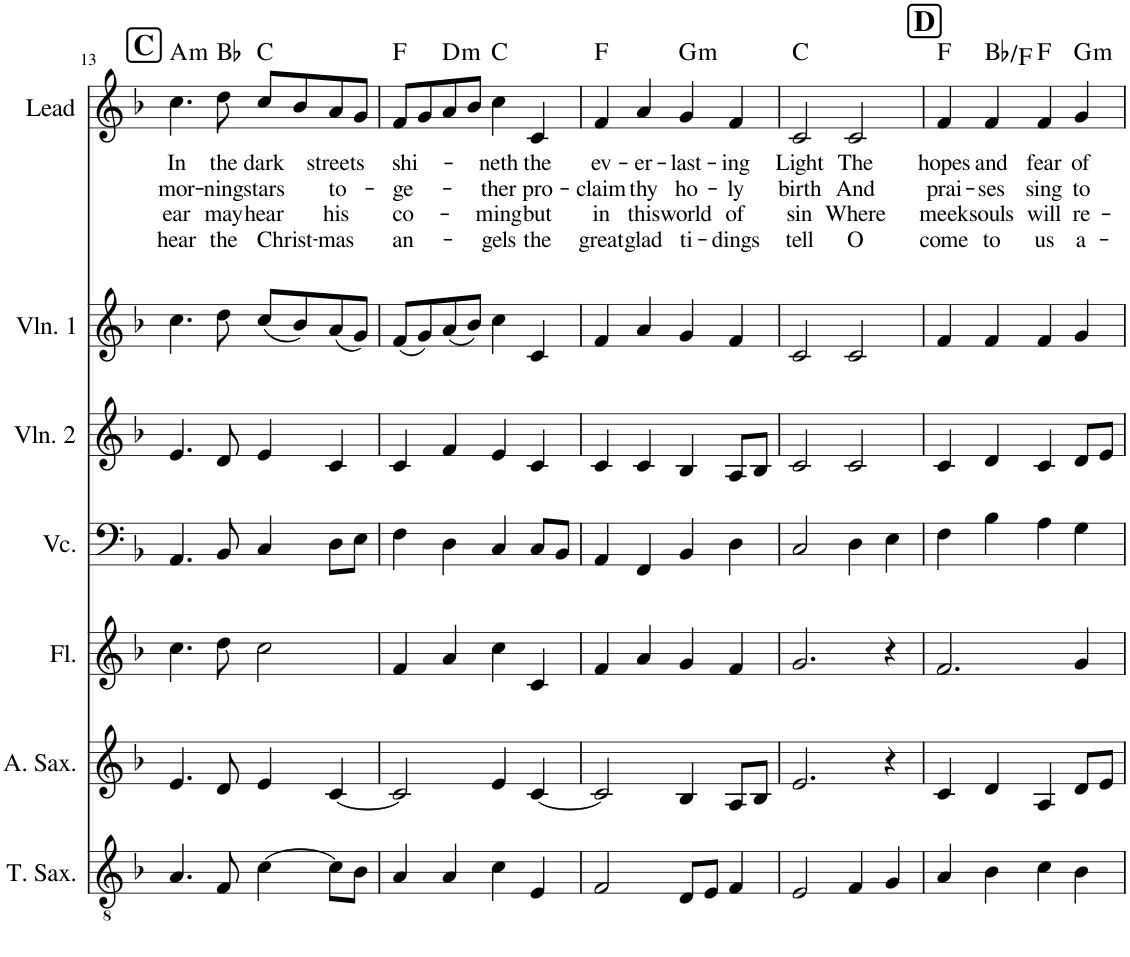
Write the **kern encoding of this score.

**kern	**kern	**kern	**kern	**kern	**kern	**kern	**text	**text	**text	**text	**harte
*part7	*part6	*part5	*part4	*part3	*part2	*part1	*part1	*part1	*part1	*part1	*part1
*staff7	*staff6	*staff5	*staff4	*staff3	*staff2	*staff1	*staff1	*staff1	*staff1	*staff1	*
*I"Tenor Saxophone	*I"Alto Saxophone	*I"Flute	*I"Violoncello	*I"Violin 2	*I"Violin 1	*I"Lead	*	*	*	*	*
*I'T. Sax.	*I'A. Sax.	*I'Fl.	*I'Vc.	*I'Vln. 2	*I'Vln. 1	*I'Lead	*	*	*	*	*
!!LO:PB:g=z
*clefGv2	*clefG2	*clefG2	*clefF4	*clefG2	*clefG2	*clefG2	*	*	*	*	*
*ITrd8c14	*ITrd5c9	*	*	*	*	*	*	*	*	*	*
*k[b-]	*k[b-]	*k[b-]	*k[b-]	*k[b-]	*k[b-]	*k[b-]	*	*	*	*	*
*M4/4	*M4/4	*M4/4	*M4/4	*M4/4	*M4/4	*M4/4	*	*	*	*	*
!!LO:REH:place=s1:a:B:cj:fs=14:t=C
=13	=13	=13	=13	=13	=13	=13	=13	=13	=13	=13	=13
!	!	!	!	!	!	!	!LO:LY:b	!LO:LY:b	!LO:LY:b	!LO:LY:b	!LO:H:kt=m
4.A/	4.e/	4.cc\	4.AA/	4.e/	4.cc\	4.cc\	In	mor-	ear	hear	A:min
!	!	!	!	!	!	!	!LO:LY:b	!LO:LY:b	!LO:LY:b	!LO:LY:b	!
8F/	8d/	8dd\	8BB-/	8d/	8dd\	8dd\	the	-ning	may	the	Bb:maj
!	!	!	!	!	!	!	!LO:LY:b	!LO:LY:b	!LO:LY:b	!LO:LY:b	!
[4c\	4e/	2cc\	4C/	4e/	(8cc/L	8cc/L	dark	stars	hear	Christ-	C:maj
.	.	.	.	.	8b-/)	8b-/	.	.	.	.	.
!	!	!	!	!	!	!	!LO:LY:b	!LO:LY:b	!LO:LY:b	!LO:LY:b	!
8c\L]	[4c/	.	8D\L	4c/	(8a/	8a/	streets	to-	his	-mas	.
8B-\J	.	.	8E\J	.	8g/J)	8g/J	.	.	.	.	.
=14	=14	=14	=14	=14	=14	=14	=14	=14	=14	=14	=14
!	!	!	!	!	!	!	!LO:LY:b	!LO:LY:b	!LO:LY:b	!LO:LY:b	!
4A/	2c/]	4f/	4F\	4c/	(8f/L	8f/L	shi-	-ge-	co-	an-	F:maj
.	.	.	.	.	8g/)	8g/	.	.	.	.	.
!	!	!	!	!	!	!	!	!	!	!	!LO:H:kt=m
4A/	.	4a/	4D\	4f/	(8a/	8a/	.	.	.	.	D:min
.	.	.	.	.	8b-/J)	8b-/J	.	.	.	.	.
!	!	!	!	!	!	!	!LO:LY:b	!LO:LY:b	!LO:LY:b	!LO:LY:b	!
4c\	4e/	4cc\	4C/	4e/	4cc\	4cc\	-neth	-ther	-ming	-gels	C:maj
!	!	!	!	!	!	!	!LO:LY:b	!LO:LY:b	!LO:LY:b	!LO:LY:b	!
4E/	[4c/	4c/	8C/L	4c/	4c/	4c/	the	pro-	but	the	.
.	.	.	8BB-/J	.	.	.	.	.	.	.	.
=15	=15	=15	=15	=15	=15	=15	=15	=15	=15	=15	=15
!	!	!	!	!	!	!	!LO:LY:b	!LO:LY:b	!LO:LY:b	!LO:LY:b	!
2F/	2c/]	4f/	4AA/	4c/	4f/	4f/	ev-	-claim	in	great	F:maj
!	!	!	!	!	!	!	!LO:LY:b	!LO:LY:b	!LO:LY:b	!LO:LY:b	!
.	.	4a/	4FF/	4c/	4a/	4a/	-er-	thy	this	glad	.
!	!	!	!	!	!	!	!LO:LY:b	!LO:LY:b	!LO:LY:b	!LO:LY:b	!LO:H:kt=m
8D/L	4B-/	4g/	4BB-/	4B-/	4g/	4g/	-last-	ho-	world	ti-	G:min
8E/J	.	.	.	.	.	.	.	.	.	.	.
!	!	!	!	!	!	!	!LO:LY:b	!LO:LY:b	!LO:LY:b	!LO:LY:b	!
4F/	8A/L	4f/	4D\	8A/L	4f/	4f/	-ing	-ly	of	-dings	.
.	8B-/J	.	.	8B-/J	.	.	.	.	.	.	.
=16	=16	=16	=16	=16	=16	=16	=16	=16	=16	=16	=16
!	!	!	!	!	!	!	!LO:LY:b	!LO:LY:b	!LO:LY:b	!LO:LY:b	!
2E/	2.e/	2.g/	2C/	2c/	2c/	2c/	Light	birth	sin	tell	C:maj
!	!	!	!	!	!	!	!LO:LY:b	!LO:LY:b	!LO:LY:b	!LO:LY:b	!
4F/	.	.	4D\	2c/	2c/	2c/	The	And	Where	O	.
4G/	4r	4r	4E\	.	.	.	.	.	.	.	.
!!LO:REH:place=s1:a:B:cj:fs=14:t=D
=17	=17	=17	=17	=17	=17	=17	=17	=17	=17	=17	=17
!	!	!	!	!	!	!	!LO:LY:b	!LO:LY:b	!LO:LY:b	!LO:LY:b	!
4A/	4c/	2.f/	4F\	4c/	4f/	4f/	hopes	prai-	meek	come	F:maj
!	!	!	!	!	!	!	!LO:LY:b	!LO:LY:b	!LO:LY:b	!LO:LY:b	!
4B-\	4d/	.	4B-\	4d/	4f/	4f/	and	-ses	souls	to	Bb:maj/5
!	!	!	!	!	!	!	!LO:LY:b	!LO:LY:b	!LO:LY:b	!LO:LY:b	!
4c\	4A/	.	4A\	4c/	4f/	4f/	fear	sing	will	us	F:maj
!	!	!	!	!	!	!	!LO:LY:b	!LO:LY:b	!LO:LY:b	!LO:LY:b	!LO:H:kt=m
4B-\	8d/L	4g/	4G\	8d/L	4g/	4g/	of	to	re-	a-	G:min
.	8e/J	.	.	8e/J	.	.	.	.	.	.	.
=	=	=	=	=	=	=	=	=	=	=	=
*-	*-	*-	*-	*-	*-	*-	*-	*-	*-	*-	*-
